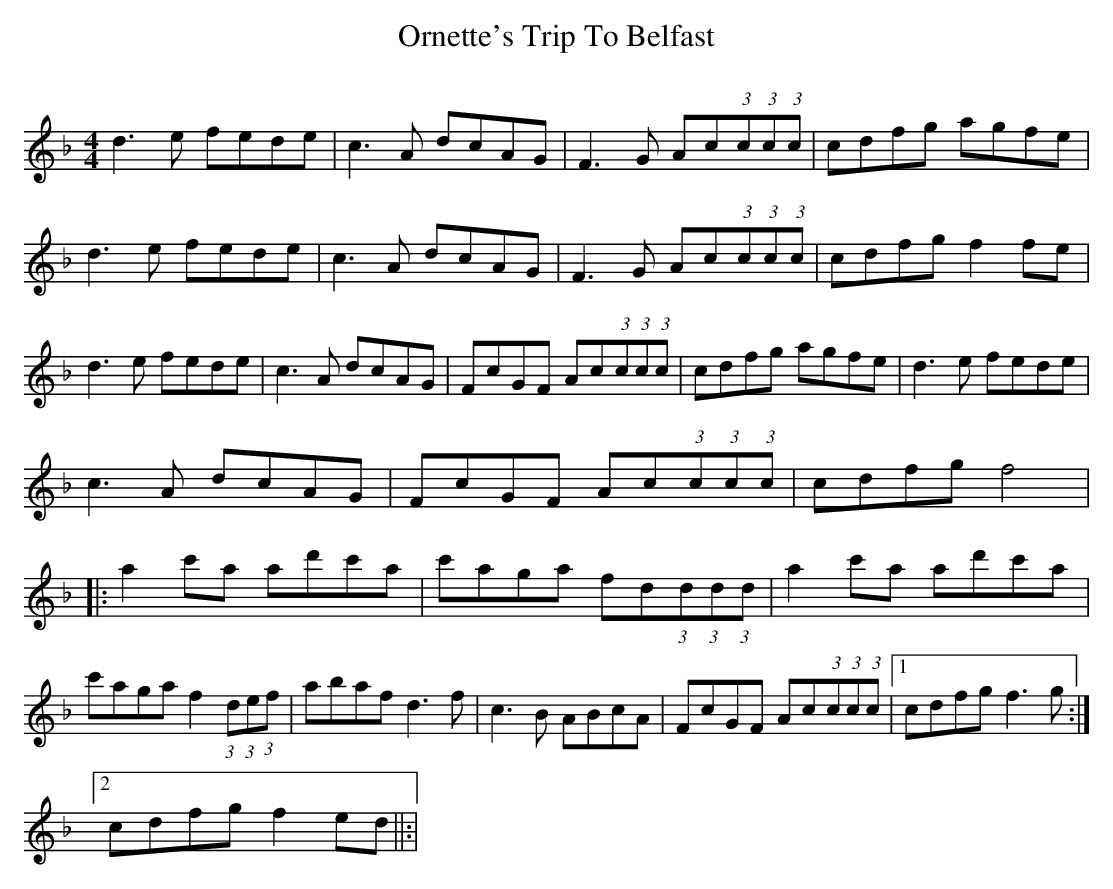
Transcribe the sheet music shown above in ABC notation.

X:1
T: Ornette's Trip To Belfast
C:
M:4/4
L:1/8
K:Dm
d3 e fede |c3 A dcAG |F3 G Ac(3:2:1c(3:2:1c(3:2:1c |cdfg agfe |d3 e fede |c3 A dcAG |F3 G Ac(3:2:1c(3:2:1c(3:2:1c |cdfg f2 fe |d3 e fede |c3 A dcAG |FcGF Ac(3:2:1c(3:2:1c(3:2:1c |cdfg agfe |d3 e fede |
c3 A dcAG |FcGF Ac(3:2:1c(3:2:1c(3:2:1c |cdfg f4 |:a2 c'a ad'c'a |c'aga fd(3:2:1d(3:2:1d(3:2:1d |a2 c'a ad'c'a |c'aga f2 (3:2:1d(3:2:1e(3:2:1f |abaf d3 f |c3 B ABcA |FcGF Ac(3:2:1c(3:2:1c(3:2:1c |[1cdfg f3 g :|[2
cdfg f2 ed ||:|
